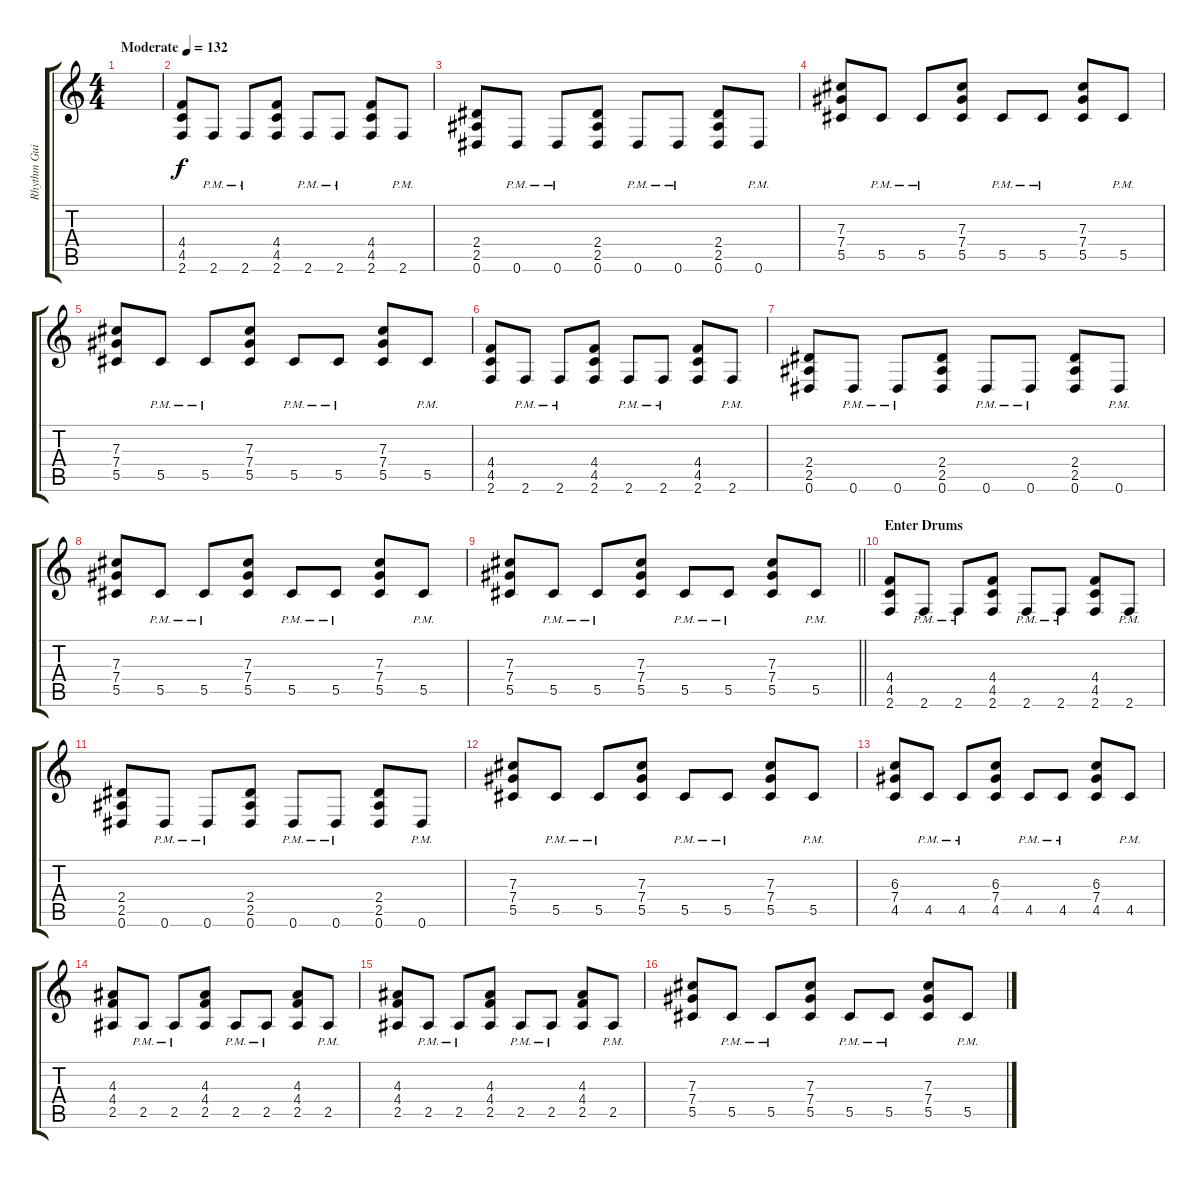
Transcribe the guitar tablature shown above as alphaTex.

\track ("Rhythm Guitar" "Rhythm Gui") {instrument distortionguitar}
\staff {score tabs}
\tuning (Eb4 Bb3 Gb3 Db3 Ab2 Eb2) {hide}
\ts (4 4)
\tempo (132 "Moderate")
\clef g2
\ks c
|
(4.4 4.5 2.6).8 2.6{pm}.8 2.6{pm}.8 (4.4 4.5 2.6).8 2.6{pm}.8 2.6{pm}.8 (4.4 4.5 2.6).8 2.6{pm}.8 |
(2.4 2.5 0.6).8 0.6{pm}.8 0.6{pm}.8 (2.4 2.5 0.6).8 0.6{pm}.8 0.6{pm}.8 (2.4 2.5 0.6).8 0.6{pm}.8 |
(7.3 7.4 5.5).8 5.5{pm}.8 5.5{pm}.8 (7.3 7.4 5.5).8 5.5{pm}.8 5.5{pm}.8 (7.3 7.4 5.5).8 5.5{pm}.8 |
(7.3 7.4 5.5).8 5.5{pm}.8 5.5{pm}.8 (7.3 7.4 5.5).8 5.5{pm}.8 5.5{pm}.8 (7.3 7.4 5.5).8 5.5{pm}.8 |
(4.4 4.5 2.6).8 2.6{pm}.8 2.6{pm}.8 (4.4 4.5 2.6).8 2.6{pm}.8 2.6{pm}.8 (4.4 4.5 2.6).8 2.6{pm}.8 |
(2.4 2.5 0.6).8 0.6{pm}.8 0.6{pm}.8 (2.4 2.5 0.6).8 0.6{pm}.8 0.6{pm}.8 (2.4 2.5 0.6).8 0.6{pm}.8 |
(7.3 7.4 5.5).8 5.5{pm}.8 5.5{pm}.8 (7.3 7.4 5.5).8 5.5{pm}.8 5.5{pm}.8 (7.3 7.4 5.5).8 5.5{pm}.8 |
\barLineRight lightlight
(7.3 7.4 5.5).8 5.5{pm}.8 5.5{pm}.8 (7.3 7.4 5.5).8 5.5{pm}.8 5.5{pm}.8 (7.3 7.4 5.5).8 5.5{pm}.8 |
\section ("" "Enter Drums")
(4.4 4.5 2.6).8 2.6{pm}.8 2.6{pm}.8 (4.4 4.5 2.6).8 2.6{pm}.8 2.6{pm}.8 (4.4 4.5 2.6).8 2.6{pm}.8 |
(2.4 2.5 0.6).8 0.6{pm}.8 0.6{pm}.8 (2.4 2.5 0.6).8 0.6{pm}.8 0.6{pm}.8 (2.4 2.5 0.6).8 0.6{pm}.8 |
(7.3 7.4 5.5).8 5.5{pm}.8 5.5{pm}.8 (7.3 7.4 5.5).8 5.5{pm}.8 5.5{pm}.8 (7.3 7.4 5.5).8 5.5{pm}.8 |
(6.3 7.4 4.5).8 4.5{pm}.8 4.5{pm}.8 (6.3 7.4 4.5).8 4.5{pm}.8 4.5{pm}.8 (6.3 7.4 4.5).8 4.5{pm}.8 |
(4.3 4.4 2.5).8 2.5{pm}.8 2.5{pm}.8 (4.3 4.4 2.5).8 2.5{pm}.8 2.5{pm}.8 (4.3 4.4 2.5).8 2.5{pm}.8 |
(4.3 4.4 2.5).8 2.5{pm}.8 2.5{pm}.8 (4.3 4.4 2.5).8 2.5{pm}.8 2.5{pm}.8 (4.3 4.4 2.5).8 2.5{pm}.8 |
(7.3 7.4 5.5).8 5.5{pm}.8 5.5{pm}.8 (7.3 7.4 5.5).8 5.5{pm}.8 5.5{pm}.8 (7.3 7.4 5.5).8 5.5{pm}.8
